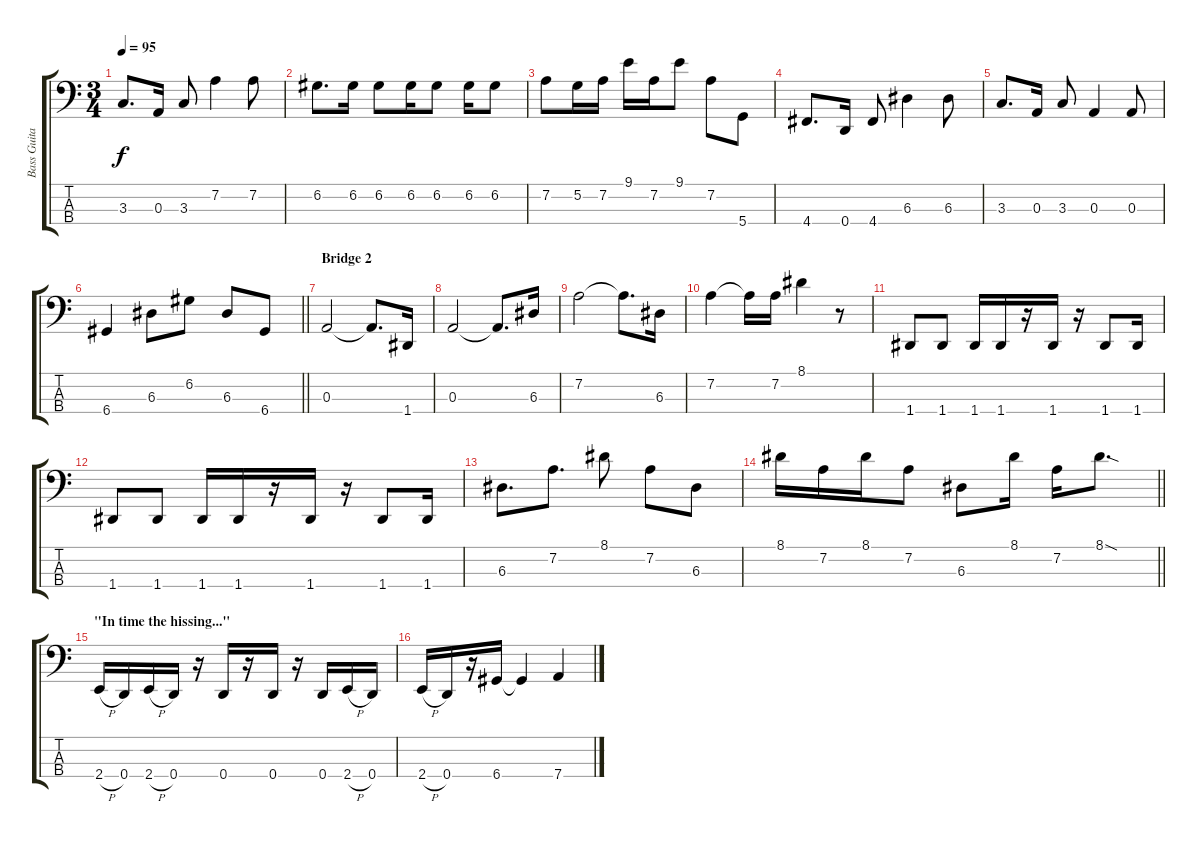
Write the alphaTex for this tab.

\track ("Bass Guitar" "Bass Guita") {instrument electricbassfinger}
\staff {score tabs}
\tuning (G2 D2 A1 D1) {hide}
\ts (3 4)
\tempo 95
\clef f4
\ks c
3.3.8{d dy f} 0.3.16 3.3.8 7.2.4 7.2.8 |
6.2.8{d} 6.2.16 6.2.8 6.2.16 6.2.8 6.2.16 6.2.8 |
7.2.8 5.2.16 7.2.16 9.1.16 7.2.16 9.1.8 7.2.8 5.4.8 |
4.4.8{d} 0.4.16 4.4.8 6.3.4 6.3.8 |
3.3.8{d} 0.3.16 3.3.8 0.3.4 0.3.8 |
\barLineRight lightlight
6.4.4 6.3.8 6.2.8 6.3.8 6.4.8 |
\section ("" "Bridge 2")
0.3.2 0.3{t}.8{d} 1.4.16 |
0.3.2 0.3{t}.8{d} 6.3.16 |
7.2.2 7.2{t}.8{d} 6.3.16 |
7.2.4 7.2{t}.16 7.2.16 8.1.4 r.8 |
1.4.8 1.4.8 1.4.16 1.4.16 r.16 1.4.16 r.16 1.4.8 1.4.16 |
1.4.8 1.4.8 1.4.16 1.4.16 r.16 1.4.16 r.16 1.4.8 1.4.16 |
6.3.8{d} 7.2.8{d} 8.1.8 7.2.8 6.3.8 |
\barLineRight lightlight
8.1.16 7.2.16 8.1.16 7.2.8 6.3.8 8.1.16 7.2.16 8.1{sod}.8{d} |
\section ("" "\"In time the hissing...\"")
2.4{h}.16 0.4.16 2.4{h}.16 0.4.16 r.16 0.4.16 r.16 0.4.16 r.16 0.4.16 2.4{h}.16 0.4.16 |
2.4{h}.16 0.4.16 r.16 6.4.16 6.4{t}.4 7.4.4
